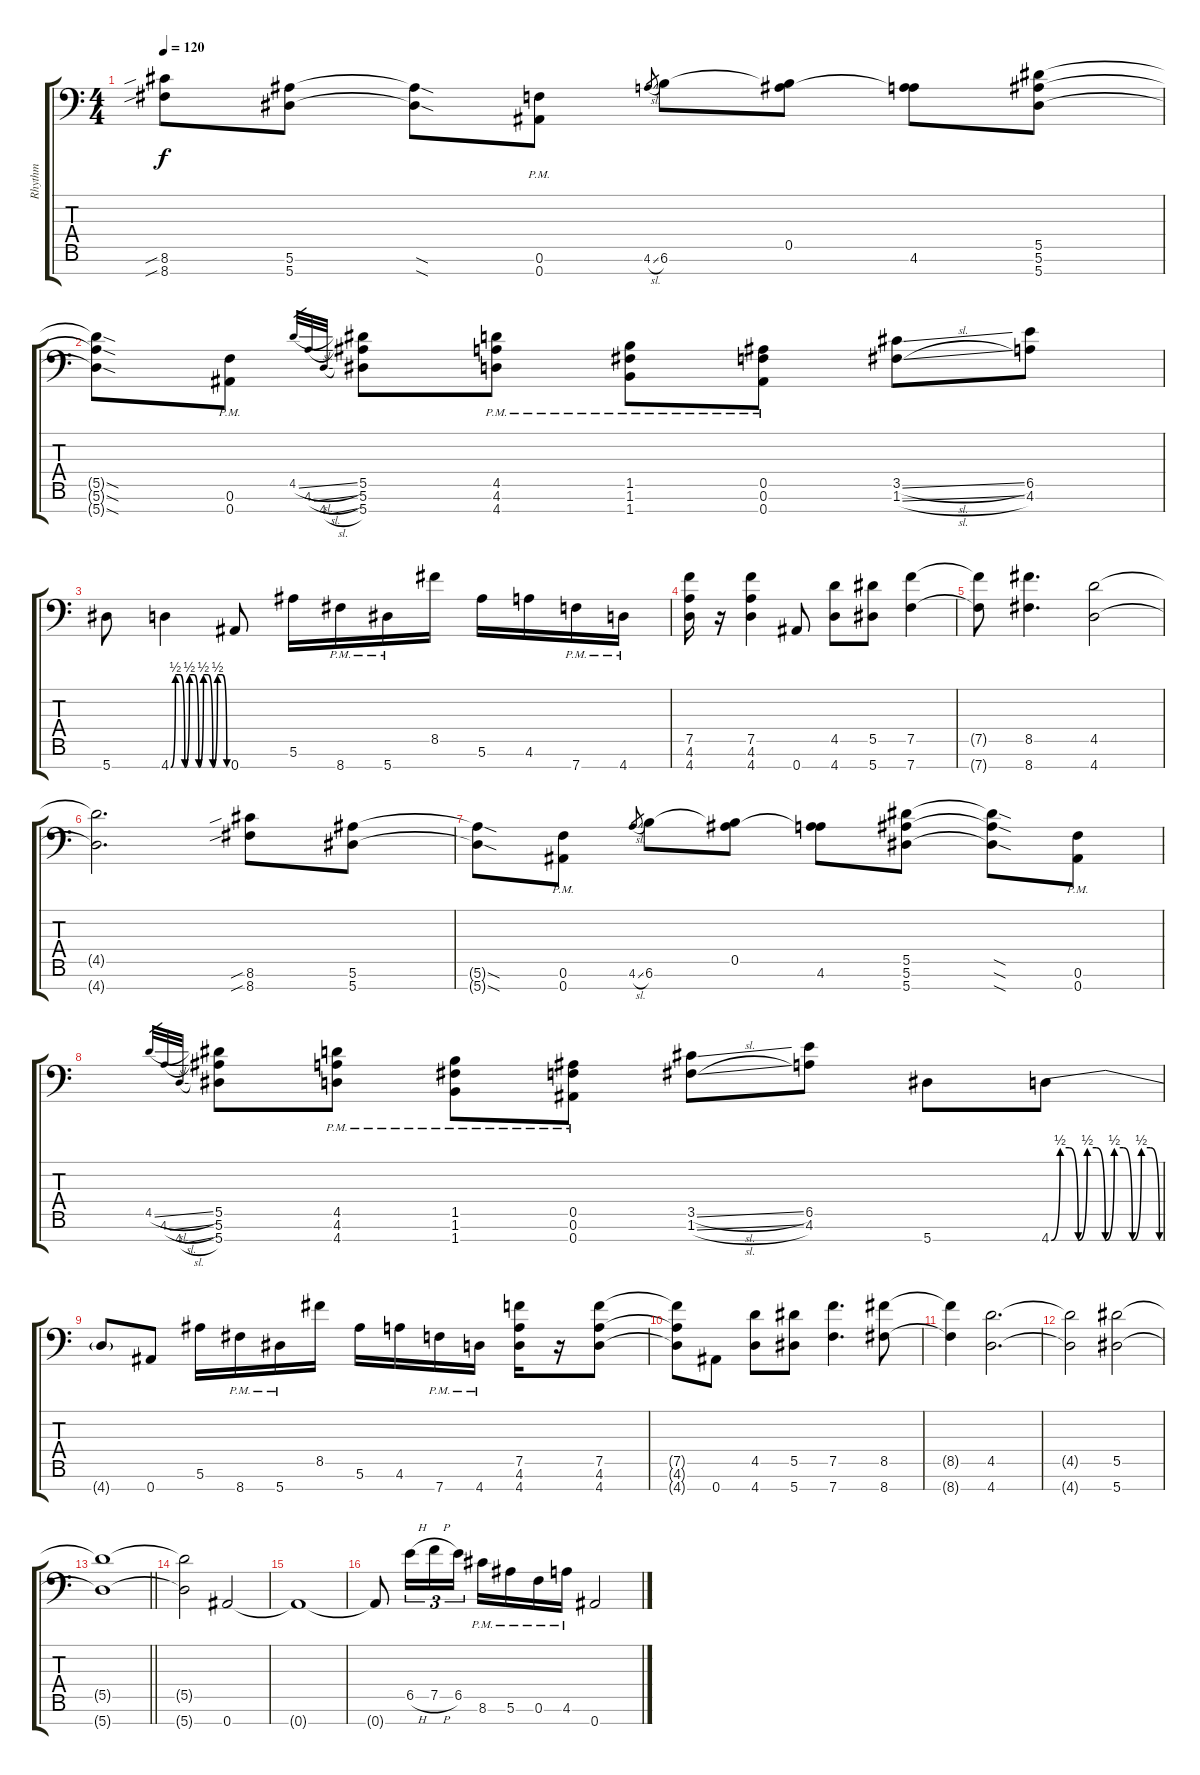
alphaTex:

\track ("Rhythm " "Rhythm ") {instrument distortionguitar}
\staff {score tabs}
\tuning (F4 C4 Ab3 Eb3 Bb2 F2 Bb1) {hide}
\ts (4 4)
\section ("" "")
\tempo 120
\clef f4
\ks c
(8.6{sib} 8.7{sib}).8{dy f} (5.6 5.7).8 (5.6{sod t} 5.7{sod t}).8 (0.6{pm} 0.7{pm}).8 4.6{sl}.8{gr} 6.6.8 (0.5 6.6{t}).8 (0.5{t} 4.6).8 (5.5 5.6 5.7).8 |
(5.5{sod t} 5.6{sod t} 5.7{sod t}).8 (0.6{pm} 0.7{pm}).8 4.5{sl}.32{gr} 4.6{sl}.32{gr} 4.7{sl}.32{gr} (5.5 5.6 5.7).8 (4.5{pm} 4.6{pm} 4.7{pm}).8 (1.5{pm} 1.6{pm} 1.7{pm}).8 (0.5{pm} 0.6{pm} 0.7{pm}).8 (3.5{sl} 1.6{sl}).8 (6.5 4.6).8 |
5.7.8 4.7{be (custom 0 0 5 2 10 2 15 0 20 2 25 2 30 0 35 2 40 2 45 0 50 2 55 2 60 0)}.4 0.7.8 5.6.16 8.7{pm}.16 5.7{pm}.16 8.5.16 5.6.16 4.6.16 7.7{pm}.16 4.7{pm}.16 |
(7.5 4.6 4.7).16 r.16 (7.5 4.6 4.7).4 0.7.8 (4.5 4.7).8 (5.5 5.7).8 (7.5 7.7).4 |
(7.5{t} 7.7{t}).8 (8.5 8.7).4{d} (4.5 4.7).2 |
(4.5{t} 4.7{t}).2{d} (8.6{sib} 8.7{sib}).8 (5.6 5.7).8 |
(5.6{sod t} 5.7{sod t}).8 (0.6{pm} 0.7{pm}).8 4.6{sl}.8{gr} 6.6.8 (0.5 6.6{t}).8 (0.5{t} 4.6).8 (5.5 5.6 5.7).8 (5.5{sod t} 5.6{sod t} 5.7{sod t}).8 (0.6{pm} 0.7{pm}).8 |
4.5{sl}.32{gr} 4.6{sl}.32{gr} 4.7{sl}.32{gr} (5.5 5.6 5.7).8 (4.5{pm} 4.6{pm} 4.7{pm}).8 (1.5{pm} 1.6{pm} 1.7{pm}).8 (0.5{pm} 0.6{pm} 0.7{pm}).8 (3.5{sl} 1.6{sl}).8 (6.5 4.6).8 5.7.8 4.7{be (custom 0 0 5 2 10 2 15 0 20 2 25 2 30 0 35 2 40 2 45 0 50 2 55 2 60 0)}.8 |
4.7{t}.8 0.7.8 5.6.16 8.7{pm}.16 5.7{pm}.16 8.5.16 5.6.16 4.6.16 7.7{pm}.16 4.7{pm}.16 (7.5 4.6 4.7).16 r.16 (7.5 4.6 4.7).8 |
(7.5{t} 4.6{t} 4.7{t}).8 0.7.8 (4.5 4.7).8 (5.5 5.7).8 (7.5 7.7).4{d} (8.5 8.7).8 |
(8.5{t} 8.7{t}).4 (4.5 4.7).2{d} |
(4.5{t} 4.7{t}).2 (5.5 5.7).2 |
\barLineRight lightlight
(5.5{t} 5.7{t}).1 |
\section ("" "")
(5.5{t} 5.7{t}).2 0.7.2 |
0.7{t}.1 |
0.7{t}.8 6.5{h}.16{tu (3 2)} 7.5{h}.16{tu (3 2)} 6.5.16{tu (3 2)} 8.6{pm}.16 5.6{pm}.16 0.6{pm}.16 4.6{pm}.16 0.7.2
